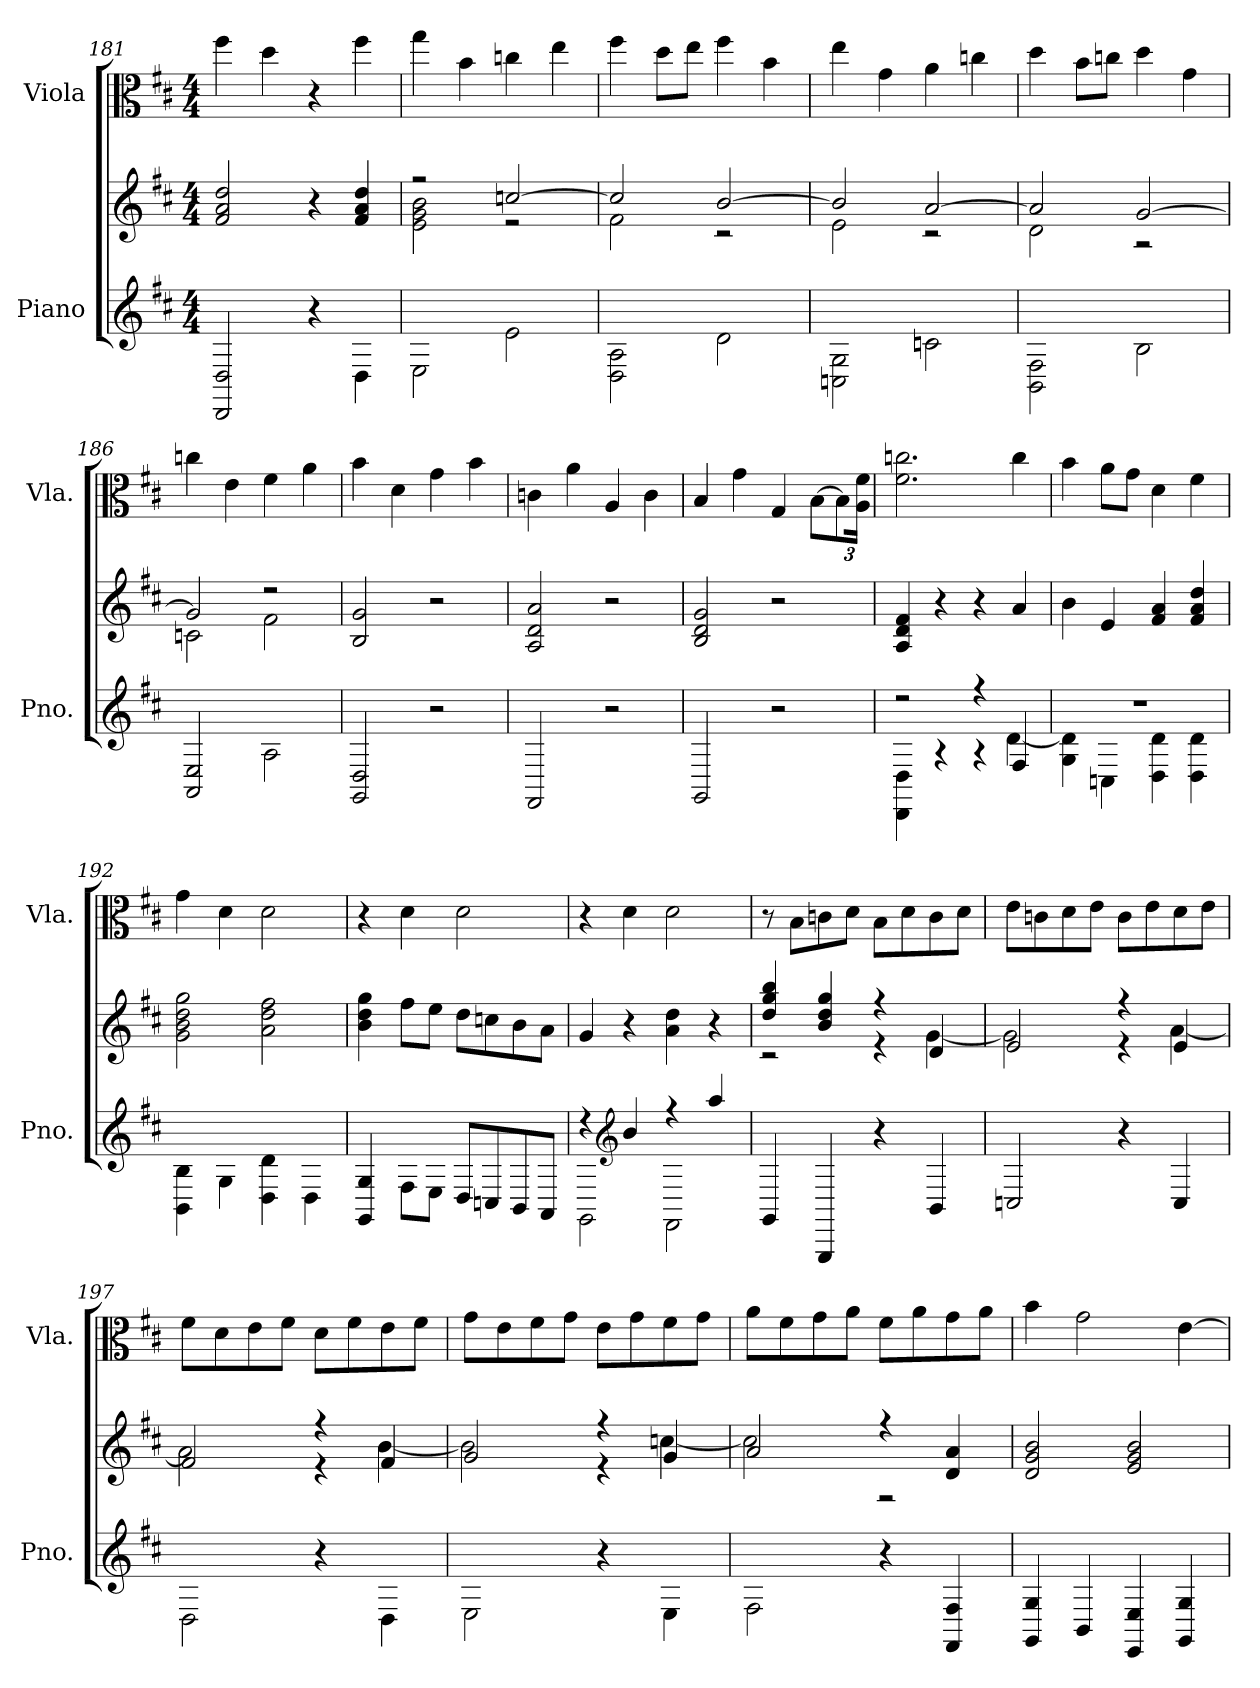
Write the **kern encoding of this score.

**kern	**kern	**kern
*part2	*part2	*part1
*staff3	*staff2	*staff1
*I"Piano	*	*I"Viola
*I'Pno.	*	*I'Vla.
*clefG2	*clefG2	*clefC3
*k[f#c#]	*k[f#c#]	*k[f#c#]
*M4/4	*M4/4	*M4/4
=181	=181	=181
2DD/ 2D/	2f#/ 2a/ 2dd/	4ff#\
.	.	4dd\
4r	4r	4r
4D\	4f#/ 4a/ 4dd/	4ff#\
!!LO:PB:g=z
=182	=182	=182
*	*^	*
2E\	2r	2e\ 2g\ 2b\	4gg\
.	.	.	4b\
2e\	[2ccn/	2r	4ccn\
.	.	.	4ee\
=183	=183	=183	=183
2D\ 2A\	2cc/]	2f#\	4ff#\
.	.	.	8dd\L
.	.	.	8ee\J
2d\	[2b/	2r	4ff#\
.	.	.	4b\
=184	=184	=184	=184
2Cn\ 2G\	2b/]	2e\	4ee\
.	.	.	4g\
2cn\	[2a/	2r	4a\
.	.	.	4ccn\
=185	=185	=185	=185
2BB\ 2F#\	2a/]	2d\	4dd\
.	.	.	8b\L
.	.	.	8ccn\J
2B\	[2g/	2r	4dd\
.	.	.	4g\
=186	=186	=186	=186
2AA/ 2E/	2g/]	2cn\	4ccn\
.	.	.	4e\
2A\	2r	2f#\	4f#\
.	.	.	4a\
*	*v	*v	*
=187	=187	=187
2GG/ 2D/	2B/ 2g/	4b\
.	.	4d\
2r	2r	4g\
.	.	4b\
=188	=188	=188
2FF#/	2A/ 2d/ 2a/	4cn\
.	.	4a\
2r	2r	4A/
.	.	4c\
!!LO:LB:g=z
=189	=189	=189
2GG/	2B/ 2d/ 2g/	4B/
.	.	4g\
2r	2r	4G/
.	.	[8B\L
*	*	*Xbrackettup
.	.	12B\]
.	.	24A\ 24f#\Jk
=190	=190	=190
*^	*	*
2r	4DD\ 4D\	4A/ 4d/ 4f#/	2.f#\ 2.ccn\
.	4r	4r	.
4r	4r	4r	.
4F#/	[4d\	4a/	4cc\
=191	=191	=191	=191
1r	4G\ 4d\]	4b\	4b\
.	4Cn\	4e/	8a\L
.	.	.	8g\J
.	4D\ 4d\	4f#/ 4a/	4d\
.	4D\ 4d\	4f#/ 4a/ 4dd/	4f#\
*v	*v	*	*
=192	=192	=192
4BB\ 4B\	2g\ 2b\ 2dd\ 2gg\	4g\
4G\	.	4d\
4D\ 4d\	2a\ 2dd\ 2ff#\	2d\
4D\	.	.
=193	=193	=193
4GG/ 4G/	4b\ 4dd\ 4gg\	4r
8F#\L	8ff#\L	4d\
8E\J	8ee\J	.
8D/L	8dd\L	2d\
8Cn/	8ccn\	.
8BB/	8b\	.
8AA/J	8a\J	.
=194	=194	=194
*^	*	*
4r	2GG\	4g/	4r
*clefG2	*	*	*
4b/	.	4r	4d\
4r	2FF#\	4a\ 4dd\	2d\
4aa/	.	4r	.
*v	*v	*	*
!!LO:LB:g=z
=195	=195	=195
*	*^	*
4GG/	4dd/ 4gg/ 4bb/	2r	8r
.	.	.	8B\L
4GGG/	4b/ 4dd/ 4gg/	.	8cn\
.	.	.	8d\J
4r	4r	4r	8B\L
.	.	.	8d\
4BB/	4d/	[4g\	8c\
.	.	.	8d\J
=196	=196	=196	=196
2Cn/	2e/	2g\]	8e\L
.	.	.	8cn\
.	.	.	8d\
.	.	.	8e\J
4r	4r	4r	8c\L
.	.	.	8e\
4C/	4e/	[4a\	8d\
.	.	.	8e\J
=197	=197	=197	=197
2D\	2f#/	2a\]	8f#\L
.	.	.	8d\
.	.	.	8e\
.	.	.	8f#\J
4r	4r	4r	8d\L
.	.	.	8f#\
4D\	4f#/	[4b\	8e\
.	.	.	8f#\J
=198	=198	=198	=198
2E\	2g/	2b\]	8g\L
.	.	.	8e\
.	.	.	8f#\
.	.	.	8g\J
4r	4r	4r	8e\L
.	.	.	8g\
4E\	4g/	[4ccn\	8f#\
.	.	.	8g\J
=199	=199	=199	=199
2F#\	2a/	2cc\]	8a\L
.	.	.	8f#\
.	.	.	8g\
.	.	.	8a\J
4r	4r	2r	8f#\L
.	.	.	8a\
4FF#/ 4F#/	4d/ 4a/	.	8g\
.	.	.	8a\J
*	*v	*v	*
!!LO:LB:g=z
=200	=200	=200
4GG/ 4G/	2d/ 2g/ 2b/	4b\
4BB/	.	2g\
4EE/ 4E/	2e/ 2g/ 2b/	.
4GG/ 4G/	.	[4e\
=	=	=
*-	*-	*-
